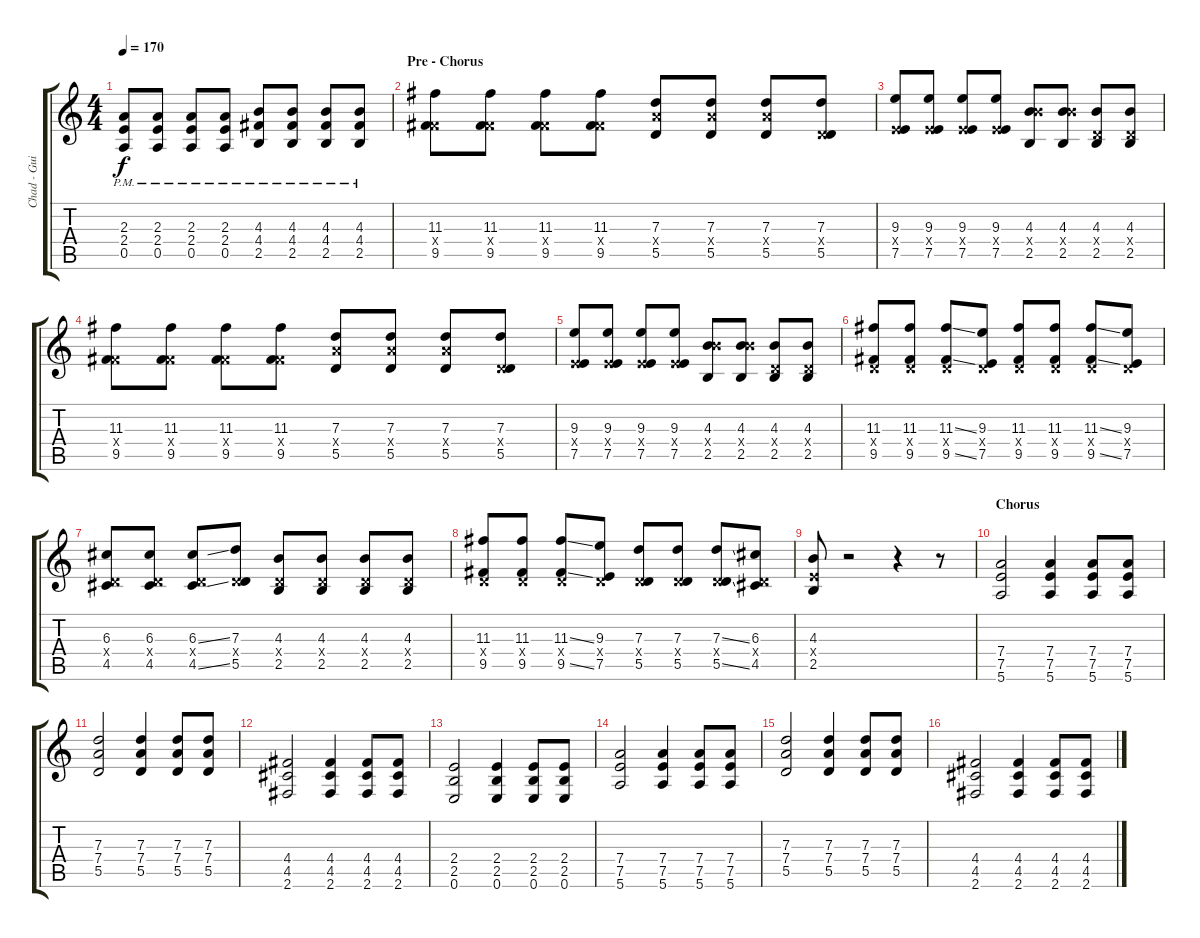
\track ("Chad - Guitar" "Chad - Gui") {instrument distortionguitar}
\staff {score tabs}
\tuning (E4 B3 G3 D3 A2 E2) {hide}
\ts (4 4)
\tempo 170
\clef g2
\ks c
(2.3{pm} 2.4{pm} 0.5{pm}).8{dy f} (2.3{pm} 2.4{pm} 0.5{pm}).8 (2.3{pm} 2.4{pm} 0.5{pm}).8 (2.3{pm} 2.4{pm} 0.5{pm}).8 (4.3{pm} 4.4{pm} 2.5{pm}).8 (4.3{pm} 4.4{pm} 2.5{pm}).8 (4.3{pm} 4.4{pm} 2.5{pm}).8 (4.3{pm} 4.4{pm} 2.5{pm}).8 |
\section ("" "Pre - Chorus")
(11.3 4.4{x} 9.5).8 (11.3 4.4{x} 9.5).8 (11.3 4.4{x} 9.5).8 (11.3 4.4{x} 9.5).8 (7.3 7.4{x} 5.5).8 (7.3 7.4{x} 5.5).8 (7.3 7.4{x} 5.5).8 (7.3 0.4{x} 5.5).8 |
(9.3 2.4{x} 7.5).8 (9.3 2.4{x} 7.5).8 (9.3 2.4{x} 7.5).8 (9.3 2.4{x} 7.5).8 (4.3 9.4{x} 2.5).8 (4.3 9.4{x} 2.5).8 (4.3 0.4{x} 2.5).8 (4.3 0.4{x} 2.5).8 |
(11.3 4.4{x} 9.5).8 (11.3 4.4{x} 9.5).8 (11.3 4.4{x} 9.5).8 (11.3 4.4{x} 9.5).8 (7.3 7.4{x} 5.5).8 (7.3 7.4{x} 5.5).8 (7.3 7.4{x} 5.5).8 (7.3 0.4{x} 5.5).8 |
(9.3 2.4{x} 7.5).8 (9.3 2.4{x} 7.5).8 (9.3 2.4{x} 7.5).8 (9.3 2.4{x} 7.5).8 (4.3 9.4{x} 2.5).8 (4.3 9.4{x} 2.5).8 (4.3 0.4{x} 2.5).8 (4.3 0.4{x} 2.5).8 |
(11.3 0.4{x} 9.5).8 (11.3 0.4{x} 9.5).8 (11.3{ss} 0.4{x} 9.5{ss}).8 (9.3 0.4{x} 7.5).8 (11.3 0.4{x} 9.5).8 (11.3 0.4{x} 9.5).8 (11.3{ss} 0.4{x} 9.5{ss}).8 (9.3 0.4{x} 7.5).8 |
(6.3 0.4{x} 4.5).8 (6.3 0.4{x} 4.5).8 (6.3{ss} 0.4{x} 4.5{ss}).8 (7.3 0.4{x} 5.5).8 (4.3 0.4{x} 2.5).8 (4.3 0.4{x} 2.5).8 (4.3 0.4{x} 2.5).8 (4.3 0.4{x} 2.5).8 |
(11.3 0.4{x} 9.5).8 (11.3 0.4{x} 9.5).8 (11.3{ss} 0.4{x} 9.5{ss}).8 (9.3 0.4{x} 7.5).8 (7.3 0.4{x} 5.5).8 (7.3 0.4{x} 5.5).8 (7.3{ss} 0.4{x} 5.5{ss}).8 (6.3 0.4{x} 4.5).8 |
(4.3 2.4{x} 2.5).8 r.2 r.4 r.8 |
\section ("" "Chorus")
(7.4 7.5 5.6).2 (7.4 7.5 5.6).4 (7.4 7.5 5.6).8 (7.4 7.5 5.6).8 |
(7.3 7.4 5.5).2 (7.3 7.4 5.5).4 (7.3 7.4 5.5).8 (7.3 7.4 5.5).8 |
(4.4 4.5 2.6).2 (4.4 4.5 2.6).4 (4.4 4.5 2.6).8 (4.4 4.5 2.6).8 |
(2.4 2.5 0.6).2 (2.4 2.5 0.6).4 (2.4 2.5 0.6).8 (2.4 2.5 0.6).8 |
(7.4 7.5 5.6).2 (7.4 7.5 5.6).4 (7.4 7.5 5.6).8 (7.4 7.5 5.6).8 |
(7.3 7.4 5.5).2 (7.3 7.4 5.5).4 (7.3 7.4 5.5).8 (7.3 7.4 5.5).8 |
(4.4 4.5 2.6).2 (4.4 4.5 2.6).4 (4.4 4.5 2.6).8 (4.4 4.5 2.6).8
